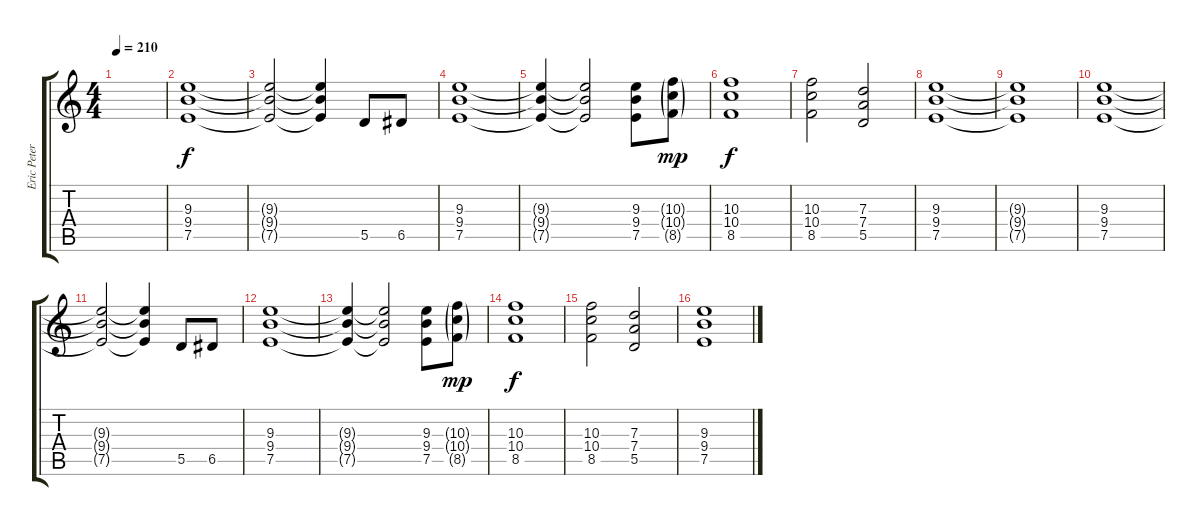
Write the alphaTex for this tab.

\track ("Eric Peterson" "Eric Peter") {instrument distortionguitar}
\staff {score tabs}
\tuning (E4 B3 G3 D3 A2 E2) {hide}
\ts (4 4)
\tempo 210
\clef g2
\ks c
|
(9.3 9.4 7.5).1 |
(9.3{t} 9.4{t} 7.5{t}).2 (9.3{t} 9.4{t} 7.5{t}).4 5.5.8 6.5.8 |
(9.3 9.4 7.5).1 |
(9.3{t} 9.4{t} 7.5{t}).4 (9.3{t} 9.4{t} 7.5{t}).2 (9.3 9.4 7.5).8 (10.3{g} 10.4{g} 8.5{g}).8{dy mp} |
(10.3 10.4 8.5).1{dy f} |
(10.3 10.4 8.5).2 (7.3 7.4 5.5).2 |
(9.3 9.4 7.5).1 |
(9.3{t} 9.4{t} 7.5{t}).1 |
(9.3 9.4 7.5).1 |
(9.3{t} 9.4{t} 7.5{t}).2 (9.3{t} 9.4{t} 7.5{t}).4 5.5.8 6.5.8 |
(9.3 9.4 7.5).1 |
(9.3{t} 9.4{t} 7.5{t}).4 (9.3{t} 9.4{t} 7.5{t}).2 (9.3 9.4 7.5).8 (10.3{g} 10.4{g} 8.5{g}).8{dy mp} |
(10.3 10.4 8.5).1{dy f} |
(10.3 10.4 8.5).2 (7.3 7.4 5.5).2 |
(9.3 9.4 7.5).1
